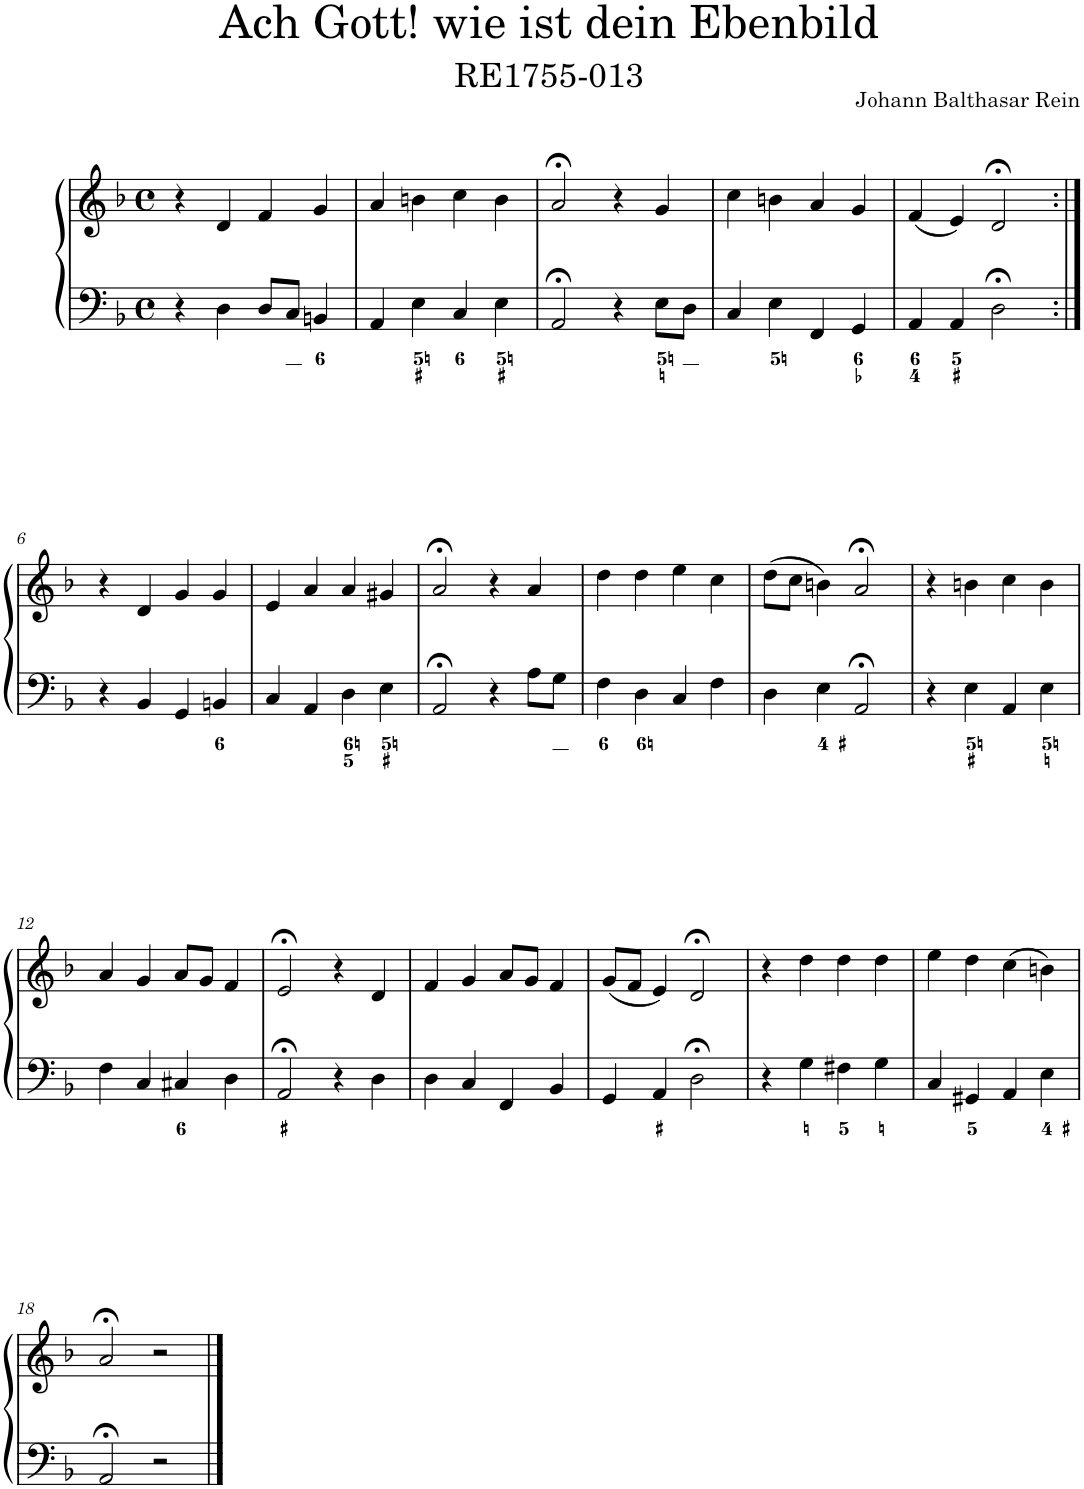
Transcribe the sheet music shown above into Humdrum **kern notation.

**kern	**kern
*part1	*part1
*staff2	*staff1
*I"Piano	*
*I'Pno.	*
*clefF4	*clefG2
*k[b-]	*k[b-]
*M4/4	*M4/4
*met(c)	*met(c)
=1	=1
4r	4r
4D\	4d/
8D/L	4f/
8C/J	.
4BBn/	4g/
=2	=2
4AA/	4a/
4E\	4bn\
4C/	4cc\
4E\	4b\
=3	=3
2AA;</	2a;</
4r	4r
8E\L	4g/
8D\J	.
=4	=4
4C/	4cc\
4E\	4bn\
4FF/	4a/
4GG/	4g/
=5	=5
4AA/	(4f/
4AA/	4e/)
2D;<\	2d;</
!!LO:LB:g=z
=6:|!	=6:|!
4r	4r
4BB-/	4d/
4GG/	4g/
4BBn/	4g/
=7	=7
4C/	4e/
4AA/	4a/
4D\	4a/
4E\	4g#X/
=8	=8
2AA;</	2a;</
4r	4r
8A\L	4a/
8G\J	.
=9	=9
4F\	4dd\
4D\	4dd\
4C/	4ee\
4F\	4cc\
=10	=10
4D\	(8dd\L
.	8cc\J
4E\	4bn\)
2AA;</	2a;</
=11	=11
4r	4r
4E\	4bn\
4AA/	4cc\
4E\	4b\
!!LO:LB:g=z
=12	=12
4F\	4a/
4C/	4g/
4C#X/	8a/L
.	8g/J
4D\	4f/
=13	=13
2AA;</	2e;</
4r	4r
4D\	4d/
=14	=14
4D\	4f/
4C/	4g/
4FF/	8a/L
.	8g/J
4BB-/	4f/
=15	=15
4GG/	(8g/L
.	8f/J
4AA/	4e/)
2D;<\	2d;</
=16	=16
4r	4r
4G\	4dd\
4F#X\	4dd\
4G\	4dd\
=17	=17
4C/	4ee\
4GG#X/	4dd\
4AA/	(4cc\
4E\	4bn\)
!!LO:LB:g=z
=18	=18
2AA;</	2a;</
2r	2r
==	==
*-	*-
